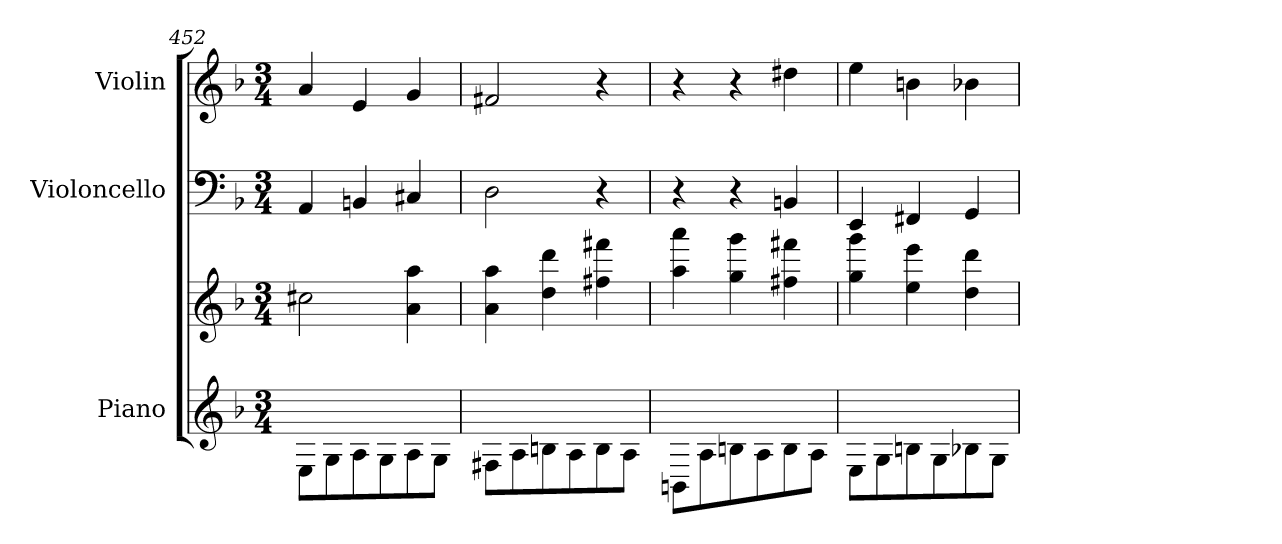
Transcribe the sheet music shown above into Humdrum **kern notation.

**kern	**kern	**kern	**kern
*part3	*part3	*part2	*part1
*staff4	*staff3	*staff2	*staff1
*I"Piano	*	*I"Violoncello	*I"Violin
*I'Pno	*	*I'Vc	*I'Vln
*clefG2	*clefG2	*clefF4	*clefG2
*k[b-]	*k[b-]	*k[b-]	*k[b-]
*M3/4	*M3/4	*M3/4	*M3/4
=452	=452	=452	=452
8E\L	2cc#X\	4AA/	4a/
8G\	.	.	.
8A\	.	4BBn/	4e/
8G\	.	.	.
8A\	4a\ 4aa\	4C#X/	4g/
8G\J	.	.	.
!!LO:LB:g=z
=453	=453	=453	=453
8F#X\L	4a\ 4aa\	2D\	2f#X/
8A\	.	.	.
8Bn\	4dd\ 4ddd\	.	.
8A\	.	.	.
8B\	4ff#X\ 4fff#X\	4r	4r
8A\J	.	.	.
=454	=454	=454	=454
8BBn\L	4aa\ 4aaa\	4r	4r
8A\	.	.	.
8Bn\	4gg\ 4ggg\	4r	4r
8A\	.	.	.
8B\	4ff#X\ 4fff#X\	4BBn/	4dd#X\
8A\J	.	.	.
=455	=455	=455	=455
8E\L	4gg\ 4ggg\	4EE/	4ee\
8G\	.	.	.
8Bn\	4ee\ 4eee\	4FF#X/	4bn\
8G\	.	.	.
8B-X\	4dd\ 4ddd\	4GG/	4b-X\
8G\J	.	.	.
=	=	=	=
*-	*-	*-	*-
